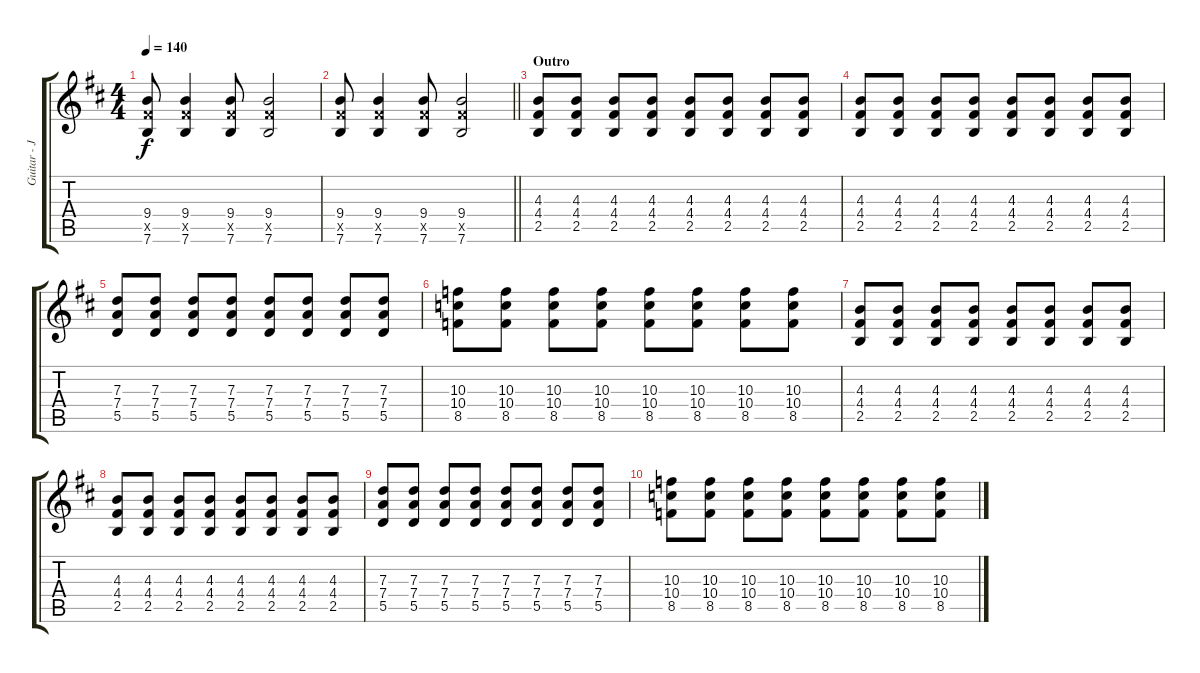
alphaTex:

\track ("Guitar - Jamie Cook" "Guitar - J") {instrument overdrivenguitar}
\staff {score tabs}
\tuning (E4 B3 G3 D3 A2 E2) {hide}
\ts (4 4)
\tempo 140
\clef g2
\ks d
(9.4 9.5{x} 7.6).8{dy f} (9.4 9.5{x} 7.6).4 (9.4 9.5{x} 7.6).8 (9.4 9.5{x} 7.6).2 |
\barLineRight lightlight
(9.4 9.5{x} 7.6).8 (9.4 9.5{x} 7.6).4 (9.4 9.5{x} 7.6).8 (9.4 9.5{x} 7.6).2 |
\section ("" "Outro")
(4.3 4.4 2.5).8 (4.3 4.4 2.5).8 (4.3 4.4 2.5).8 (4.3 4.4 2.5).8 (4.3 4.4 2.5).8 (4.3 4.4 2.5).8 (4.3 4.4 2.5).8 (4.3 4.4 2.5).8 |
(4.3 4.4 2.5).8 (4.3 4.4 2.5).8 (4.3 4.4 2.5).8 (4.3 4.4 2.5).8 (4.3 4.4 2.5).8 (4.3 4.4 2.5).8 (4.3 4.4 2.5).8 (4.3 4.4 2.5).8 |
(7.3 7.4 5.5).8 (7.3 7.4 5.5).8 (7.3 7.4 5.5).8 (7.3 7.4 5.5).8 (7.3 7.4 5.5).8 (7.3 7.4 5.5).8 (7.3 7.4 5.5).8 (7.3 7.4 5.5).8 |
(10.3 10.4 8.5).8 (10.3 10.4 8.5).8 (10.3 10.4 8.5).8 (10.3 10.4 8.5).8 (10.3 10.4 8.5).8 (10.3 10.4 8.5).8 (10.3 10.4 8.5).8 (10.3 10.4 8.5).8 |
(4.3 4.4 2.5).8 (4.3 4.4 2.5).8 (4.3 4.4 2.5).8 (4.3 4.4 2.5).8 (4.3 4.4 2.5).8 (4.3 4.4 2.5).8 (4.3 4.4 2.5).8 (4.3 4.4 2.5).8 |
(4.3 4.4 2.5).8 (4.3 4.4 2.5).8 (4.3 4.4 2.5).8 (4.3 4.4 2.5).8 (4.3 4.4 2.5).8 (4.3 4.4 2.5).8 (4.3 4.4 2.5).8 (4.3 4.4 2.5).8 |
(7.3 7.4 5.5).8 (7.3 7.4 5.5).8 (7.3 7.4 5.5).8 (7.3 7.4 5.5).8 (7.3 7.4 5.5).8 (7.3 7.4 5.5).8 (7.3 7.4 5.5).8 (7.3 7.4 5.5).8 |
(10.3 10.4 8.5).8 (10.3 10.4 8.5).8 (10.3 10.4 8.5).8 (10.3 10.4 8.5).8 (10.3 10.4 8.5).8 (10.3 10.4 8.5).8 (10.3 10.4 8.5).8 (10.3 10.4 8.5).8
